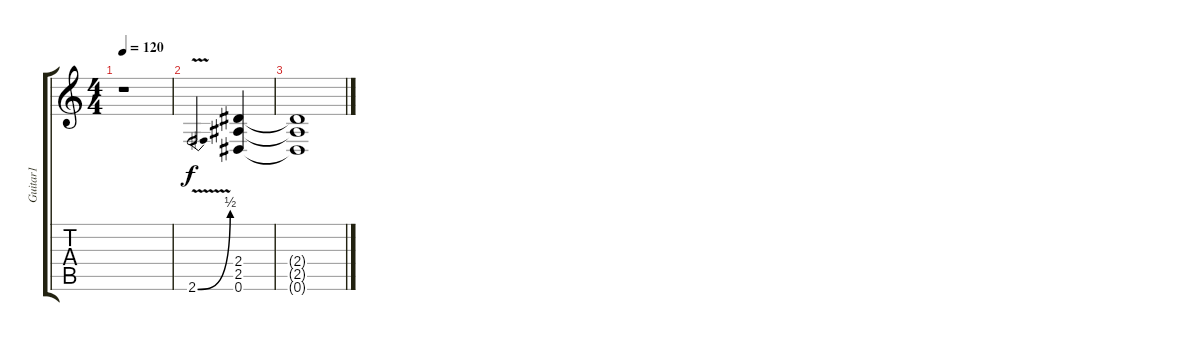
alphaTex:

\track ("Guitar1" "Guitar1") {instrument overdrivenguitar}
\staff {score tabs}
\tuning (Eb4 Bb3 Gb3 Db3 Ab2 Eb2) {hide}
\ts (4 4)
\tempo 120
\clef g2
\ks c
r.1{dy f} |
2.6{be (bend 0 0 60 2) v}.2{d} (2.4 2.5 0.6).4 |
(2.4{t} 2.5{t} 0.6{t}).1
